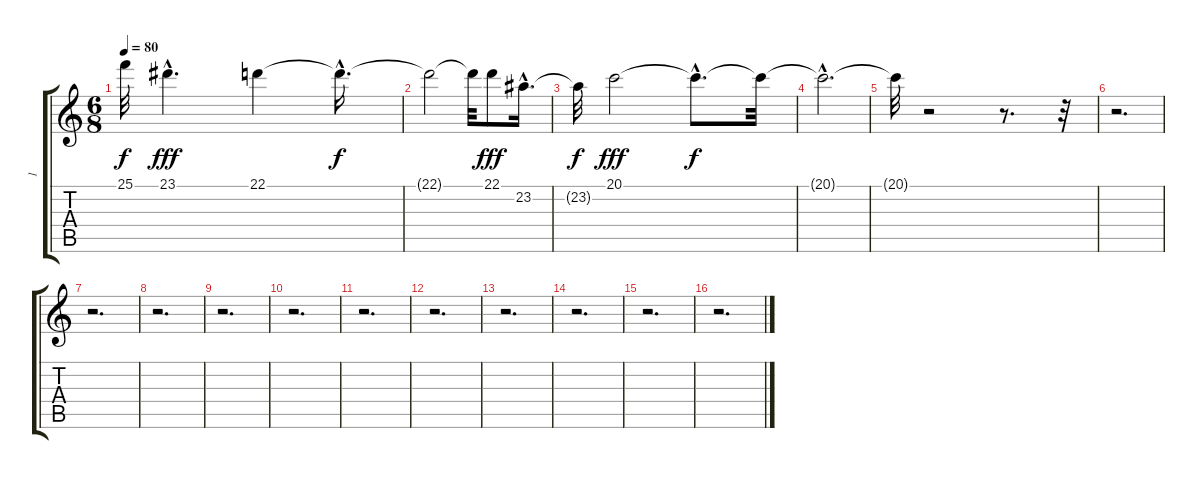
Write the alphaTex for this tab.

\track ("1" "1") {instrument marimba}
\staff {score tabs}
\tuning (E4 B3 G3 D3 A2 E2) {hide}
\ts (6 8)
\tempo 80
\clef g2
\ks c
25.1{t}.32{dy f} 23.1{hac}.4{d dy fff} 22.1.4 22.1{hac t}.16{d dy f} |
22.1{t}.2 22.1{t}.32 22.1.8{dy fff} 23.2{hac}.16{d} |
23.2{t}.32{dy f} 20.1.2{dy fff} 20.1{hac t}.8{d dy f} 20.1{t}.32 |
20.1{hac t}.2{d} |
20.1{t}.32 r.2 r.8{d} r.32 |
r.2{d} |
r.2{d} |
r.2{d} |
r.2{d} |
r.2{d} |
r.2{d} |
r.2{d} |
r.2{d} |
r.2{d} |
r.2{d} |
r.2{d}
